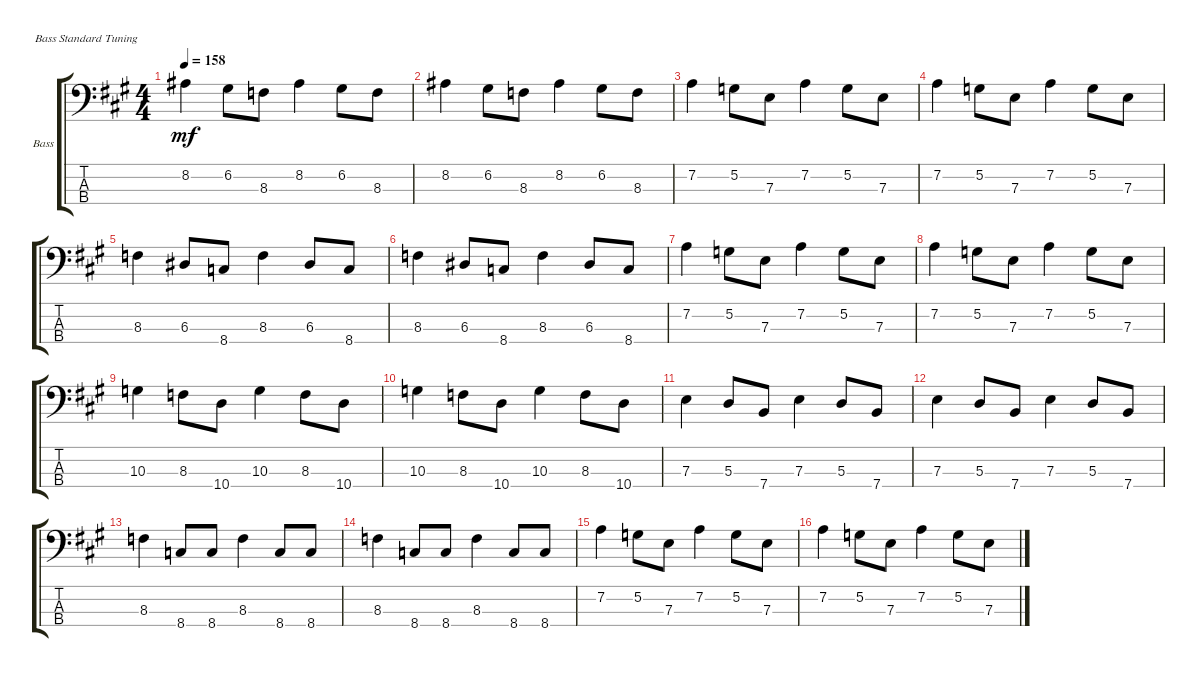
\defaultSystemsLayout 4
\bracketExtendMode groupsimilarinstruments
\firstSystemTrackNameOrientation horizontal
\otherSystemsTrackNameOrientation horizontal
\track ("Bass" "Bass") {instrument electricbassfinger}
\staff {score tabs}
\tuning (G2 D2 A1 E1)
\ts (4 4)
\tempo 158
\clef f4
\scale
0.333333
\ks a
8.2.4{dy mf} 6.2.8 8.3.8 8.2.4 6.2.8 8.3.8 |
\scale
0.333333 8.2.4 6.2.8 8.3.8 8.2.4 6.2.8 8.3.8 |
\scale
0.333333 7.2.4 5.2.8 7.3.8 7.2.4 5.2.8 7.3.8 |
\scale
0.333333 7.2.4 5.2.8 7.3.8 7.2.4 5.2.8 7.3.8 |
\scale
0.333333 8.3.4 6.3.8 8.4.8 8.3.4 6.3.8 8.4.8 |
\scale
0.333333 8.3.4 6.3.8 8.4.8 8.3.4 6.3.8 8.4.8 |
\scale
0.333333 7.2.4 5.2.8 7.3.8 7.2.4 5.2.8 7.3.8 |
\scale
0.333333 7.2.4 5.2.8 7.3.8 7.2.4 5.2.8 7.3.8 |
\scale
0.333333 10.3.4 8.3.8 10.4.8 10.3.4 8.3.8 10.4.8 |
\scale
0.333333 10.3.4 8.3.8 10.4.8 10.3.4 8.3.8 10.4.8 |
\scale
0.333333 7.3.4 5.3.8 7.4.8 7.3.4 5.3.8 7.4.8 |
\scale
0.333333 7.3.4 5.3.8 7.4.8 7.3.4 5.3.8 7.4.8 |
\scale
0.333333 8.3.4 8.4.8 8.4.8 8.3.4 8.4.8 8.4.8 |
\scale
0.333333 8.3.4 8.4.8 8.4.8 8.3.4 8.4.8 8.4.8 |
\scale
0.333333 7.2.4 5.2.8 7.3.8 7.2.4 5.2.8 7.3.8 |
\scale
0.333333 7.2.4 5.2.8 7.3.8 7.2.4 5.2.8 7.3.8
